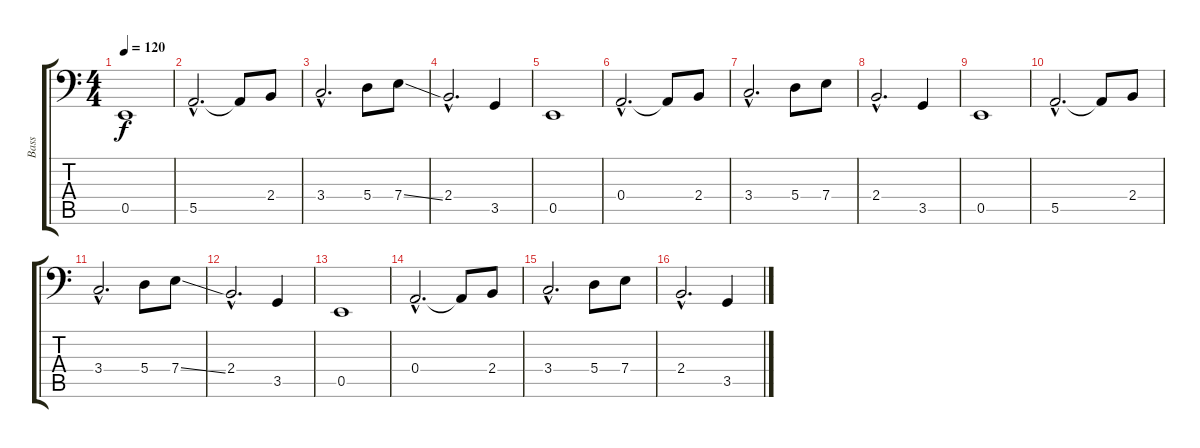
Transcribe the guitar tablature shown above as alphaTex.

\track ("Bass" "Bass") {instrument fretlessbass}
\staff {score tabs}
\tuning (C3 G2 D2 A1 E1 B0) {hide}
\ts (4 4)
\tempo 120
\clef f4
\ks c
0.5.1{dy f} |
5.5{hac}.2{d} 5.5{t}.8 2.4.8 |
3.4{hac}.2{d} 5.4.8 7.4{ss}.8 |
2.4{hac}.2{d volume 14} 3.5.4 |
0.5.1 |
0.4{hac}.2{d} 0.4{t}.8 2.4.8 |
3.4{hac}.2{d volume 12} 5.4.8 7.4.8 |
2.4{hac}.2{d} 3.5.4 |
0.5.1 |
5.5{hac}.2{d volume 10} 5.5{t}.8 2.4.8 |
3.4{hac}.2{d} 5.4.8 7.4{ss}.8 |
2.4{hac}.2{d} 3.5.4 |
0.5.1{volume 6} |
0.4{hac}.2{d} 0.4{t}.8 2.4.8 |
3.4{hac}.2{d volume 3} 5.4.8 7.4.8 |
2.4{hac}.2{d} 3.5.4
